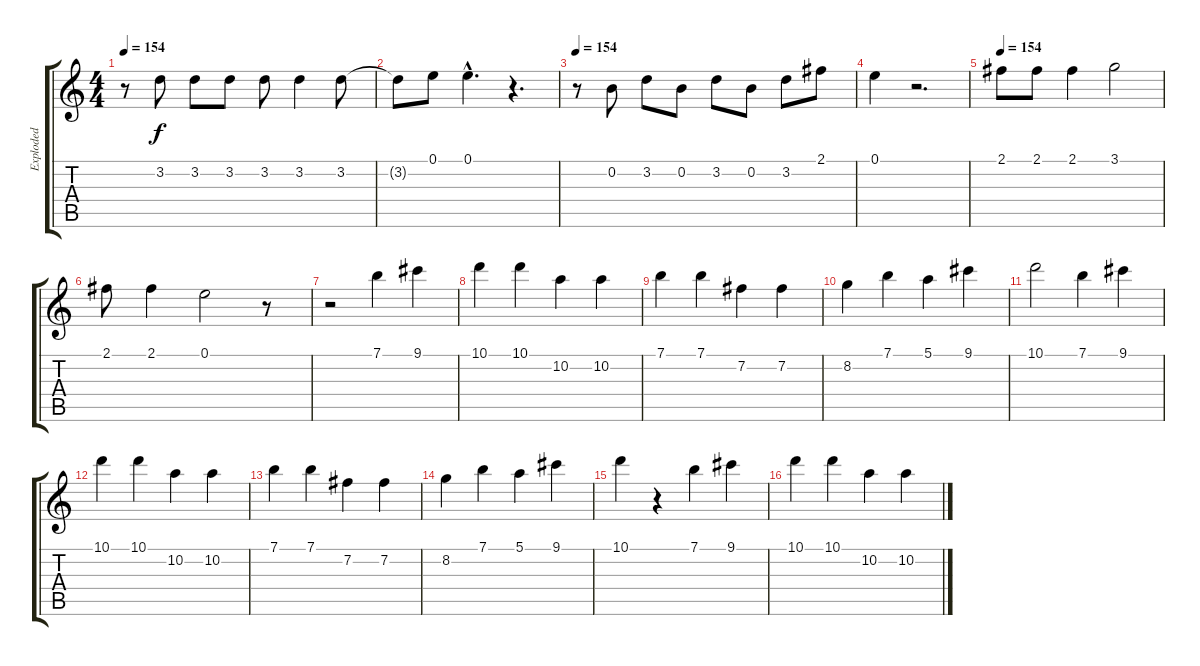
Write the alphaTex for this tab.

\track ("Exploded" "Exploded") {instrument overdrivenguitar}
\staff {score tabs}
\tuning (E4 B3 G3 D3 A2 E2) {hide}
\ts (4 4)
\tempo 154
\clef g2
\ks c
r.8{dy f} 3.2.8 3.2.8 3.2.8 3.2.8 3.2.4 3.2.8 |
3.2{t}.8 0.1.8 0.1{hac}.4{d} r.4{d} |
\tempo 154
r.8 0.2.8 3.2.8 0.2.8 3.2.8 0.2.8 3.2.8 2.1.8 |
0.1.4 r.2{d} |
\tempo 154
2.1.8 2.1.8 2.1.4 3.1.2 |
2.1.8 2.1.4 0.1.2 r.8 |
r.2 7.1.4 9.1.4 |
10.1.4 10.1.4 10.2.4 10.2.4 |
7.1.4 7.1.4 7.2.4 7.2.4 |
8.2.4 7.1.4 5.1.4 9.1.4 |
10.1.2 7.1.4 9.1.4 |
10.1.4 10.1.4 10.2.4 10.2.4 |
7.1.4 7.1.4 7.2.4 7.2.4 |
8.2.4 7.1.4 5.1.4 9.1.4 |
10.1.4 r.4 7.1.4 9.1.4 |
10.1.4 10.1.4 10.2.4 10.2.4
